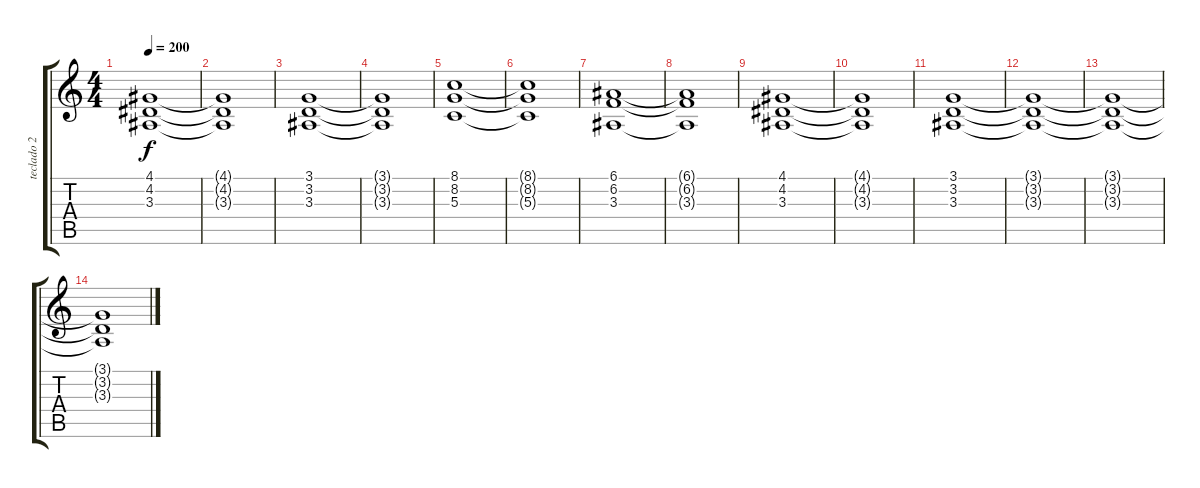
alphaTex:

\track ("teclado 2" "teclado 2") {instrument choiraahs}
\staff {score tabs}
\tuning (E4 B3 G3 D3 A2 E2) {hide}
\ts (4 4)
\tempo 200
\clef g2
\ks c
(4.1 4.2 3.3).1{dy f} |
(4.1{t} 4.2{t} 3.3{t}).1 |
(3.1 3.2 3.3).1 |
(3.1{t} 3.2{t} 3.3{t}).1 |
(8.1 8.2 5.3).1 |
(8.1{t} 8.2{t} 5.3{t}).1 |
(6.1 6.2 3.3).1 |
(6.1{t} 6.2{t} 3.3{t}).1 |
(4.1 4.2 3.3).1 |
(4.1{t} 4.2{t} 3.3{t}).1 |
(3.1 3.2 3.3).1 |
(3.1{t} 3.2{t} 3.3{t}).1 |
(3.1{t} 3.2{t} 3.3{t}).1 |
(3.1{t} 3.2{t} 3.3{t}).1
